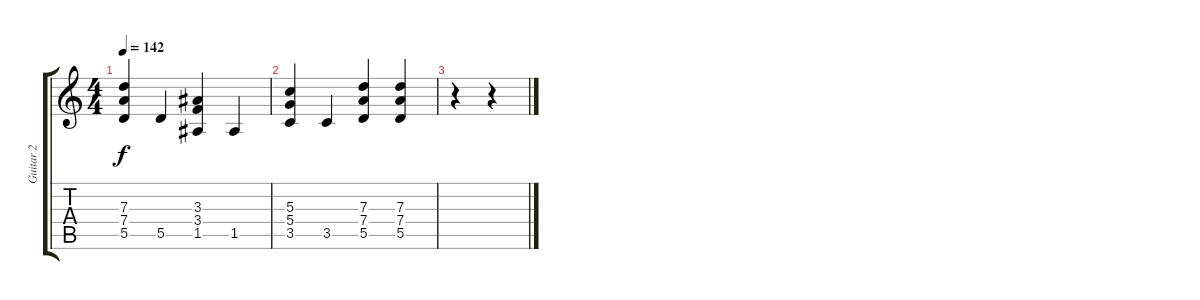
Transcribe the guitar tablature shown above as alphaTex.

\track ("Guitar 2" "Guitar 2") {instrument distortionguitar}
\staff {score tabs}
\tuning (E4 B3 G3 D3 A2 E2) {hide}
\ts (4 4)
\tempo 142
\clef g2
\ks c
(7.3 7.4 5.5).4{dy f} 5.5.4 (3.3 3.4 1.5).4 1.5.4 |
(5.3 5.4 3.5).4 3.5.4 (7.3 7.4 5.5).4 (7.3 7.4 5.5).4 |
r.4 r.4
